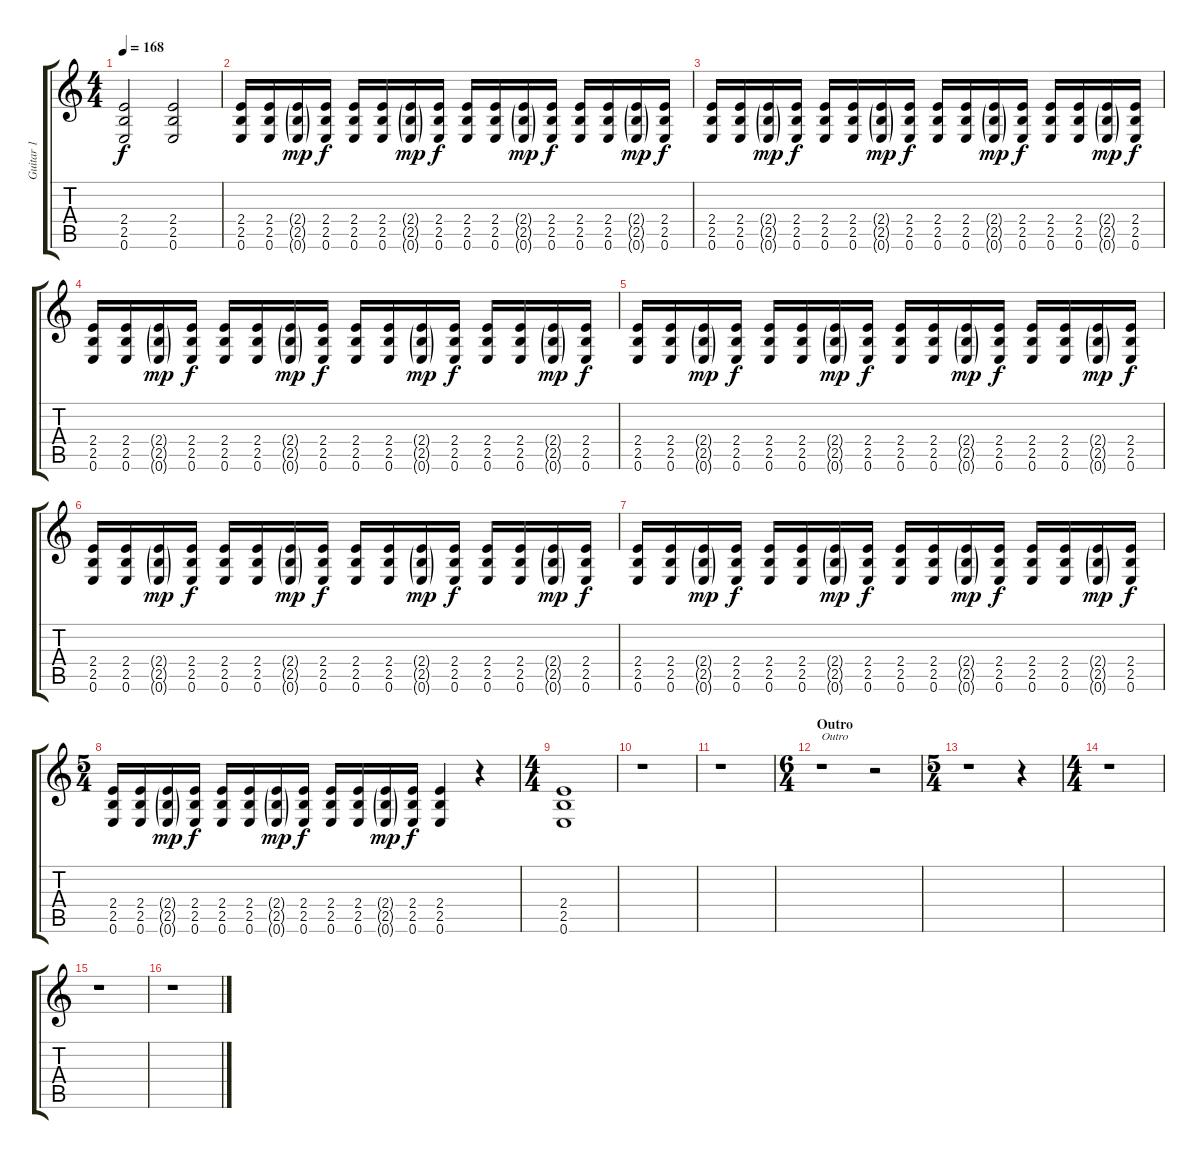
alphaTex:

\track ("Guitar 1" "Guitar 1") {instrument distortionguitar}
\staff {score tabs}
\tuning (E4 B3 G3 D3 A2 E2) {hide}
\ts (4 4)
\tempo 168
\clef g2
\ks c
(2.4 2.5 0.6).2{dy f} (2.4 2.5 0.6).2 |
(2.4 2.5 0.6).16 (2.4 2.5 0.6).16 (2.4{g} 2.5{g} 0.6{g}).16{dy mp} (2.4 2.5 0.6).16{dy f} (2.4 2.5 0.6).16 (2.4 2.5 0.6).16 (2.4{g} 2.5{g} 0.6{g}).16{dy mp} (2.4 2.5 0.6).16{dy f} (2.4 2.5 0.6).16 (2.4 2.5 0.6).16 (2.4{g} 2.5{g} 0.6{g}).16{dy mp} (2.4 2.5 0.6).16{dy f} (2.4 2.5 0.6).16 (2.4 2.5 0.6).16 (2.4{g} 2.5{g} 0.6{g}).16{dy mp} (2.4 2.5 0.6).16{dy f} |
(2.4 2.5 0.6).16 (2.4 2.5 0.6).16 (2.4{g} 2.5{g} 0.6{g}).16{dy mp} (2.4 2.5 0.6).16{dy f} (2.4 2.5 0.6).16 (2.4 2.5 0.6).16 (2.4{g} 2.5{g} 0.6{g}).16{dy mp} (2.4 2.5 0.6).16{dy f} (2.4 2.5 0.6).16 (2.4 2.5 0.6).16 (2.4{g} 2.5{g} 0.6{g}).16{dy mp} (2.4 2.5 0.6).16{dy f} (2.4 2.5 0.6).16 (2.4 2.5 0.6).16 (2.4{g} 2.5{g} 0.6{g}).16{dy mp} (2.4 2.5 0.6).16{dy f} |
(2.4 2.5 0.6).16 (2.4 2.5 0.6).16 (2.4{g} 2.5{g} 0.6{g}).16{dy mp} (2.4 2.5 0.6).16{dy f} (2.4 2.5 0.6).16 (2.4 2.5 0.6).16 (2.4{g} 2.5{g} 0.6{g}).16{dy mp} (2.4 2.5 0.6).16{dy f} (2.4 2.5 0.6).16 (2.4 2.5 0.6).16 (2.4{g} 2.5{g} 0.6{g}).16{dy mp} (2.4 2.5 0.6).16{dy f} (2.4 2.5 0.6).16 (2.4 2.5 0.6).16 (2.4{g} 2.5{g} 0.6{g}).16{dy mp} (2.4 2.5 0.6).16{dy f} |
(2.4 2.5 0.6).16 (2.4 2.5 0.6).16 (2.4{g} 2.5{g} 0.6{g}).16{dy mp} (2.4 2.5 0.6).16{dy f} (2.4 2.5 0.6).16 (2.4 2.5 0.6).16 (2.4{g} 2.5{g} 0.6{g}).16{dy mp} (2.4 2.5 0.6).16{dy f} (2.4 2.5 0.6).16 (2.4 2.5 0.6).16 (2.4{g} 2.5{g} 0.6{g}).16{dy mp} (2.4 2.5 0.6).16{dy f} (2.4 2.5 0.6).16 (2.4 2.5 0.6).16 (2.4{g} 2.5{g} 0.6{g}).16{dy mp} (2.4 2.5 0.6).16{dy f} |
(2.4 2.5 0.6).16 (2.4 2.5 0.6).16 (2.4{g} 2.5{g} 0.6{g}).16{dy mp} (2.4 2.5 0.6).16{dy f} (2.4 2.5 0.6).16 (2.4 2.5 0.6).16 (2.4{g} 2.5{g} 0.6{g}).16{dy mp} (2.4 2.5 0.6).16{dy f} (2.4 2.5 0.6).16 (2.4 2.5 0.6).16 (2.4{g} 2.5{g} 0.6{g}).16{dy mp} (2.4 2.5 0.6).16{dy f} (2.4 2.5 0.6).16 (2.4 2.5 0.6).16 (2.4{g} 2.5{g} 0.6{g}).16{dy mp} (2.4 2.5 0.6).16{dy f} |
(2.4 2.5 0.6).16 (2.4 2.5 0.6).16 (2.4{g} 2.5{g} 0.6{g}).16{dy mp} (2.4 2.5 0.6).16{dy f} (2.4 2.5 0.6).16 (2.4 2.5 0.6).16 (2.4{g} 2.5{g} 0.6{g}).16{dy mp} (2.4 2.5 0.6).16{dy f} (2.4 2.5 0.6).16 (2.4 2.5 0.6).16 (2.4{g} 2.5{g} 0.6{g}).16{dy mp} (2.4 2.5 0.6).16{dy f} (2.4 2.5 0.6).16 (2.4 2.5 0.6).16 (2.4{g} 2.5{g} 0.6{g}).16{dy mp} (2.4 2.5 0.6).16{dy f} |
\ts (5 4)
(2.4 2.5 0.6).16 (2.4 2.5 0.6).16 (2.4{g} 2.5{g} 0.6{g}).16{dy mp} (2.4 2.5 0.6).16{dy f} (2.4 2.5 0.6).16 (2.4 2.5 0.6).16 (2.4{g} 2.5{g} 0.6{g}).16{dy mp} (2.4 2.5 0.6).16{dy f} (2.4 2.5 0.6).16 (2.4 2.5 0.6).16 (2.4{g} 2.5{g} 0.6{g}).16{dy mp} (2.4 2.5 0.6).16{dy f} (2.4 2.5 0.6).4 r.4 |
\ts (4 4)
(2.4 2.5 0.6).1 |
r.1 |
r.1 |
\ts (6 4)
\section ("" "Outro")
r.1{txt "Outro"} r.2 |
\ts (5 4)
r.1 r.4 |
\ts (4 4)
r.1 |
r.1 |
r.1
